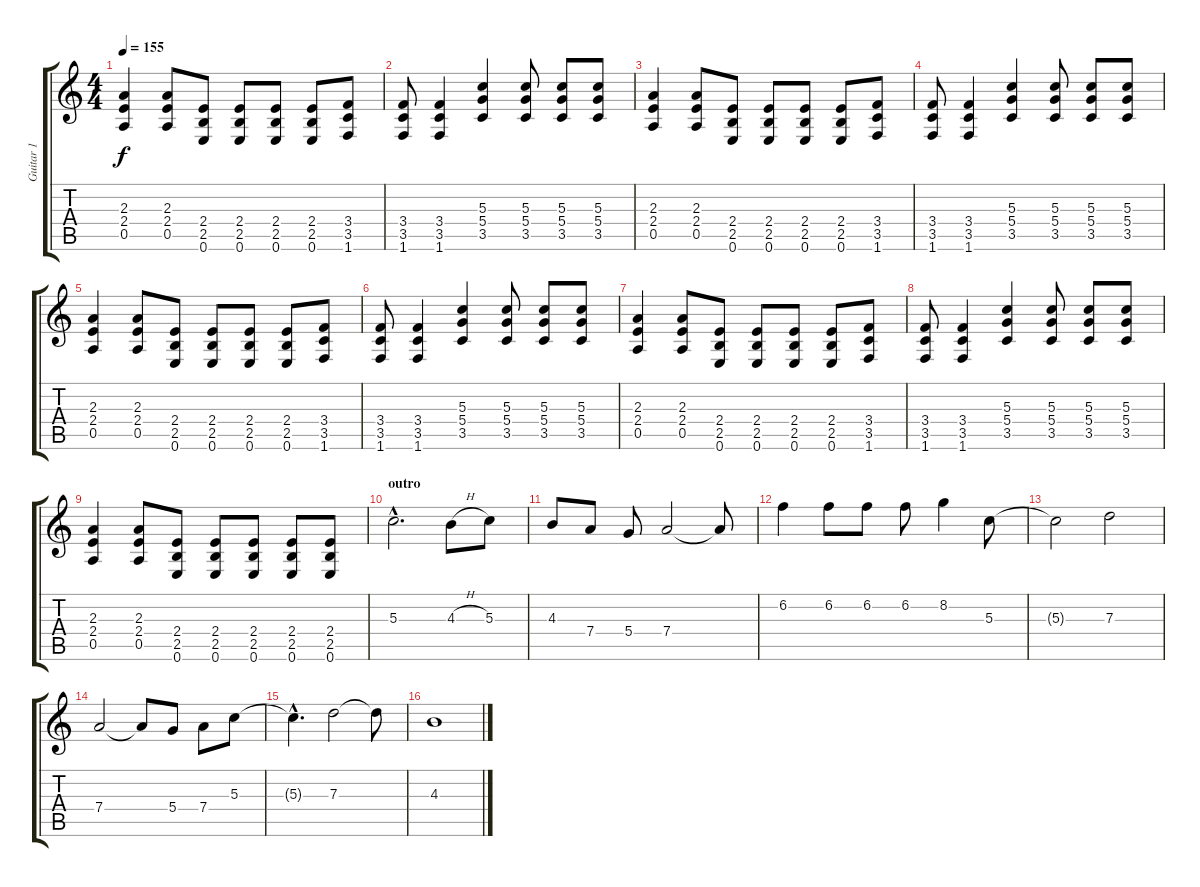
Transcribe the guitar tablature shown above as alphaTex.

\track ("Guitar 1" "Guitar 1") {instrument distortionguitar}
\staff {score tabs}
\tuning (E4 B3 G3 D3 A2 E2) {hide}
\ts (4 4)
\tempo 155
\clef g2
\ks c
(2.3 2.4 0.5).4{dy f} (2.3 2.4 0.5).8 (2.4 2.5 0.6).8 (2.4 2.5 0.6).8 (2.4 2.5 0.6).8 (2.4 2.5 0.6).8 (3.4 3.5 1.6).8 |
(3.4 3.5 1.6).8 (3.4 3.5 1.6).4 (5.3 5.4 3.5).4 (5.3 5.4 3.5).8 (5.3 5.4 3.5).8 (5.3 5.4 3.5).8 |
(2.3 2.4 0.5).4 (2.3 2.4 0.5).8 (2.4 2.5 0.6).8 (2.4 2.5 0.6).8 (2.4 2.5 0.6).8 (2.4 2.5 0.6).8 (3.4 3.5 1.6).8 |
(3.4 3.5 1.6).8 (3.4 3.5 1.6).4 (5.3 5.4 3.5).4 (5.3 5.4 3.5).8 (5.3 5.4 3.5).8 (5.3 5.4 3.5).8 |
(2.3 2.4 0.5).4 (2.3 2.4 0.5).8 (2.4 2.5 0.6).8 (2.4 2.5 0.6).8 (2.4 2.5 0.6).8 (2.4 2.5 0.6).8 (3.4 3.5 1.6).8 |
(3.4 3.5 1.6).8 (3.4 3.5 1.6).4 (5.3 5.4 3.5).4 (5.3 5.4 3.5).8 (5.3 5.4 3.5).8 (5.3 5.4 3.5).8 |
(2.3 2.4 0.5).4 (2.3 2.4 0.5).8 (2.4 2.5 0.6).8 (2.4 2.5 0.6).8 (2.4 2.5 0.6).8 (2.4 2.5 0.6).8 (3.4 3.5 1.6).8 |
(3.4 3.5 1.6).8 (3.4 3.5 1.6).4 (5.3 5.4 3.5).4 (5.3 5.4 3.5).8 (5.3 5.4 3.5).8 (5.3 5.4 3.5).8 |
(2.3 2.4 0.5).4 (2.3 2.4 0.5).8 (2.4 2.5 0.6).8 (2.4 2.5 0.6).8 (2.4 2.5 0.6).8 (2.4 2.5 0.6).8 (2.4 2.5 0.6).8 |
\section ("" "outro")
5.3{hac}.2{d} 4.3{h}.8 5.3.8 |
4.3.8 7.4.8 5.4.8 7.4.2 7.4{t}.8 |
6.2.4 6.2.8 6.2.8 6.2.8 8.2.4 5.3.8 |
5.3{t}.2 7.3.2 |
7.4.2 7.4{t}.8 5.4.8 7.4.8 5.3.8 |
5.3{hac t}.4{d} 7.3.2 7.3{t}.8 |
4.3.1
